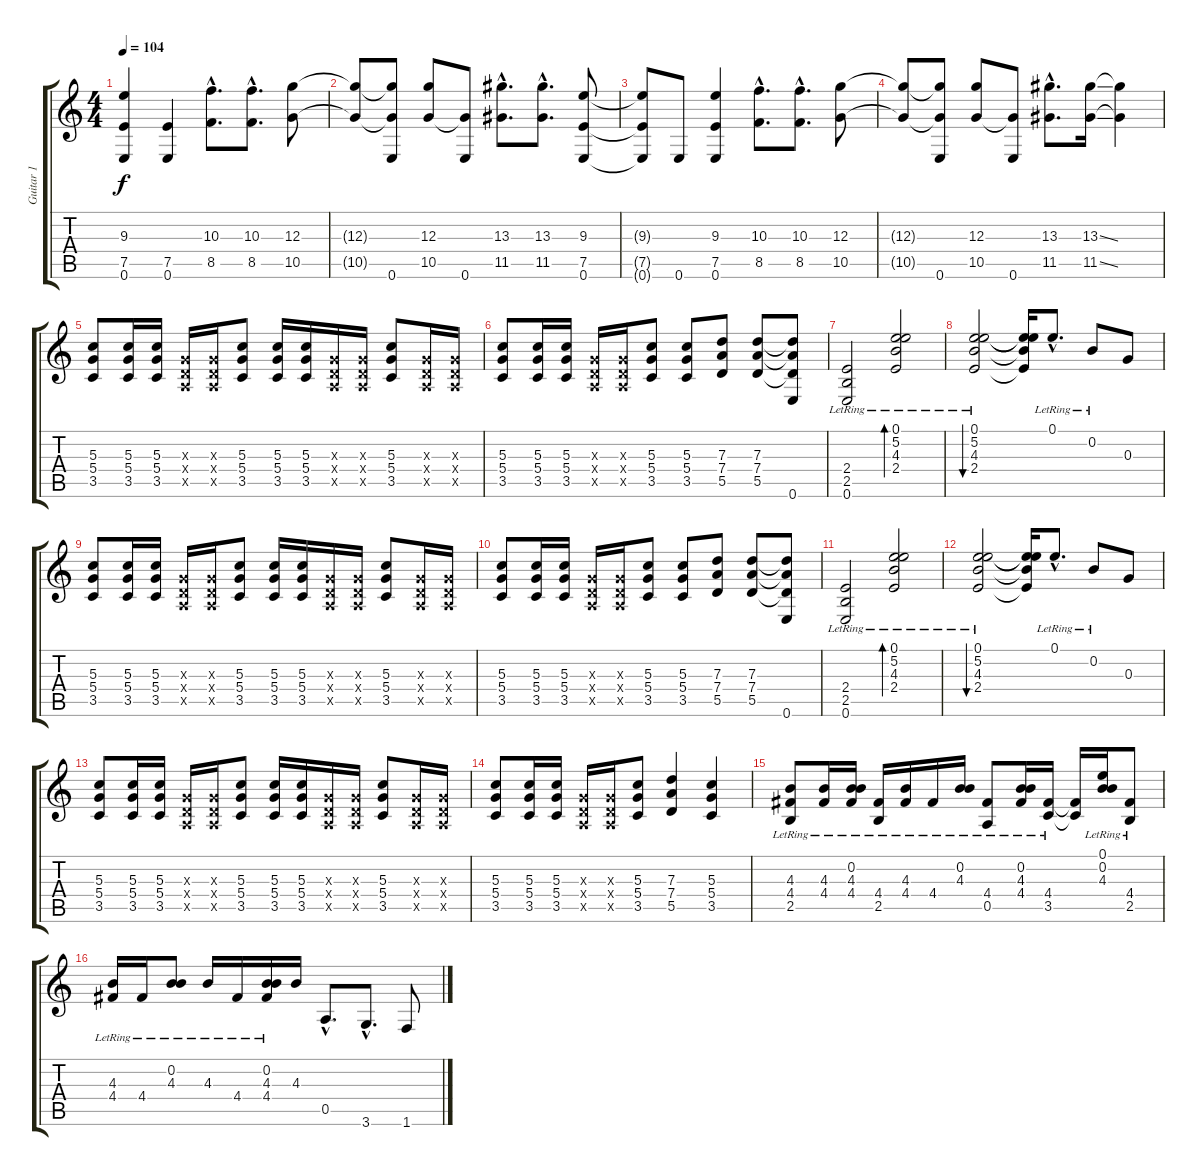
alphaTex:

\track ("Guitar 1" "Guitar 1") {instrument acousticguitarnylon}
\staff {score tabs}
\tuning (E4 B3 G3 D3 A2 E2) {hide}
\ts (4 4)
\tempo 104
\clef g2
\ks c
(9.3 7.5 0.6).4{dy f} (7.5 0.6).4 (10.3{hac} 8.5{hac}).8{d} (10.3{hac} 8.5{hac}).8{d} (12.3 10.5).8 |
(12.3{t} 10.5{t}).8 (12.3{t} 10.5{t} 0.6).8 (12.3 10.5).8 (10.5{t} 0.6).8 (13.3{hac} 11.5{hac}).8{d} (13.3{hac} 11.5{hac}).8{d} (9.3 7.5 0.6).8 |
(9.3{t} 7.5{t} 0.6{t}).8 0.6.8 (9.3 7.5 0.6).4 (10.3{hac} 8.5{hac}).8{d} (10.3{hac} 8.5{hac}).8{d} (12.3 10.5).8 |
(12.3{t} 10.5{t}).8 (12.3{t} 10.5{t} 0.6).8 (12.3 10.5).8 (10.5{t} 0.6).8 (13.3{hac} 11.5{hac}).8{d} (13.3{ss} 11.5{ss}).16 (13.3{t} 11.5{t}).4 |
(5.3 5.4 3.5).8 (5.3 5.4 3.5).16 (5.3 5.4 3.5).16 (0.3{x} 0.4{x} 0.5{x}).16 (0.3{x} 0.4{x} 0.5{x}).16 (5.3 5.4 3.5).8 (5.3 5.4 3.5).16 (5.3 5.4 3.5).16 (0.3{x} 0.4{x} 0.5{x}).16 (0.3{x} 0.4{x} 0.5{x}).16 (5.3 5.4 3.5).8 (0.3{x} 0.4{x} 0.5{x}).16 (0.3{x} 0.4{x} 0.5{x}).16 |
(5.3 5.4 3.5).8 (5.3 5.4 3.5).16 (5.3 5.4 3.5).16 (0.3{x} 0.4{x} 0.5{x}).16 (0.3{x} 0.4{x} 0.5{x}).16 (5.3 5.4 3.5).8 (5.3 5.4 3.5).8 (7.3 7.4 5.5).8 (7.3 7.4 5.5).8 (7.3{t} 7.4{t} 5.5{t} 0.6).8 |
(2.4{lr} 2.5{lr} 0.6{lr}).2 (0.1{lr} 5.2{lr} 4.3{lr} 2.4{lr}).2{bd 120} |
(0.1{lr} 5.2{lr} 4.3{lr} 2.4{lr}).2{bu 480} (0.1{t} 5.2{t} 4.3{t} 2.4{t}).16 0.1{hac lr}.8{d} 0.2{lr}.8 0.3.8 |
(5.3 5.4 3.5).8 (5.3 5.4 3.5).16 (5.3 5.4 3.5).16 (0.3{x} 0.4{x} 0.5{x}).16 (0.3{x} 0.4{x} 0.5{x}).16 (5.3 5.4 3.5).8 (5.3 5.4 3.5).16 (5.3 5.4 3.5).16 (0.3{x} 0.4{x} 0.5{x}).16 (0.3{x} 0.4{x} 0.5{x}).16 (5.3 5.4 3.5).8 (0.3{x} 0.4{x} 0.5{x}).16 (0.3{x} 0.4{x} 0.5{x}).16 |
(5.3 5.4 3.5).8 (5.3 5.4 3.5).16 (5.3 5.4 3.5).16 (0.3{x} 0.4{x} 0.5{x}).16 (0.3{x} 0.4{x} 0.5{x}).16 (5.3 5.4 3.5).8 (5.3 5.4 3.5).8 (7.3 7.4 5.5).8 (7.3 7.4 5.5).8 (7.3{t} 7.4{t} 5.5{t} 0.6).8 |
(2.4{lr} 2.5{lr} 0.6{lr}).2 (0.1{lr} 5.2{lr} 4.3{lr} 2.4{lr}).2{bd 120} |
(0.1{lr} 5.2{lr} 4.3{lr} 2.4{lr}).2{bu 480} (0.1{t} 5.2{t} 4.3{t} 2.4{t}).16 0.1{hac lr}.8{d} 0.2{lr}.8 0.3.8 |
(5.3 5.4 3.5).8 (5.3 5.4 3.5).16 (5.3 5.4 3.5).16 (0.3{x} 0.4{x} 0.5{x}).16 (0.3{x} 0.4{x} 0.5{x}).16 (5.3 5.4 3.5).8 (5.3 5.4 3.5).16 (5.3 5.4 3.5).16 (0.3{x} 0.4{x} 0.5{x}).16 (0.3{x} 0.4{x} 0.5{x}).16 (5.3 5.4 3.5).8 (0.3{x} 0.4{x} 0.5{x}).16 (0.3{x} 0.4{x} 0.5{x}).16 |
(5.3 5.4 3.5).8 (5.3 5.4 3.5).16 (5.3 5.4 3.5).16 (0.3{x} 0.4{x} 0.5{x}).16 (0.3{x} 0.4{x} 0.5{x}).16 (5.3 5.4 3.5).8 (7.3 7.4 5.5).4 (5.3 5.4 3.5).4 |
(4.3{lr} 4.4{lr} 2.5{lr}).8 (4.3{lr} 4.4{lr}).16 (0.2{lr} 4.3{lr} 4.4{lr}).16 (4.4 2.5{lr}).16 (4.3{lr} 4.4).16 4.4{lr}.16 (0.2{lr} 4.3{lr}).16 (4.4{lr} 0.5{lr}).8 (0.2{lr} 4.3{lr} 4.4).16 (4.4{lr} 3.5{lr}).16 (4.4{t} 3.5{t}).16 (0.1{lr} 0.2{lr} 4.3{lr}).16 (4.4{lr} 2.5{lr}).8 |
(4.3{lr} 4.4{lr}).16 4.4{lr}.16 (0.2{lr} 4.3).8 4.3{lr}.16 4.4{lr}.16 (0.2{lr} 4.3{lr} 4.4{lr}).16 4.3.16 0.5{hac}.8{d} 3.6{hac}.8{d} 1.6.8
